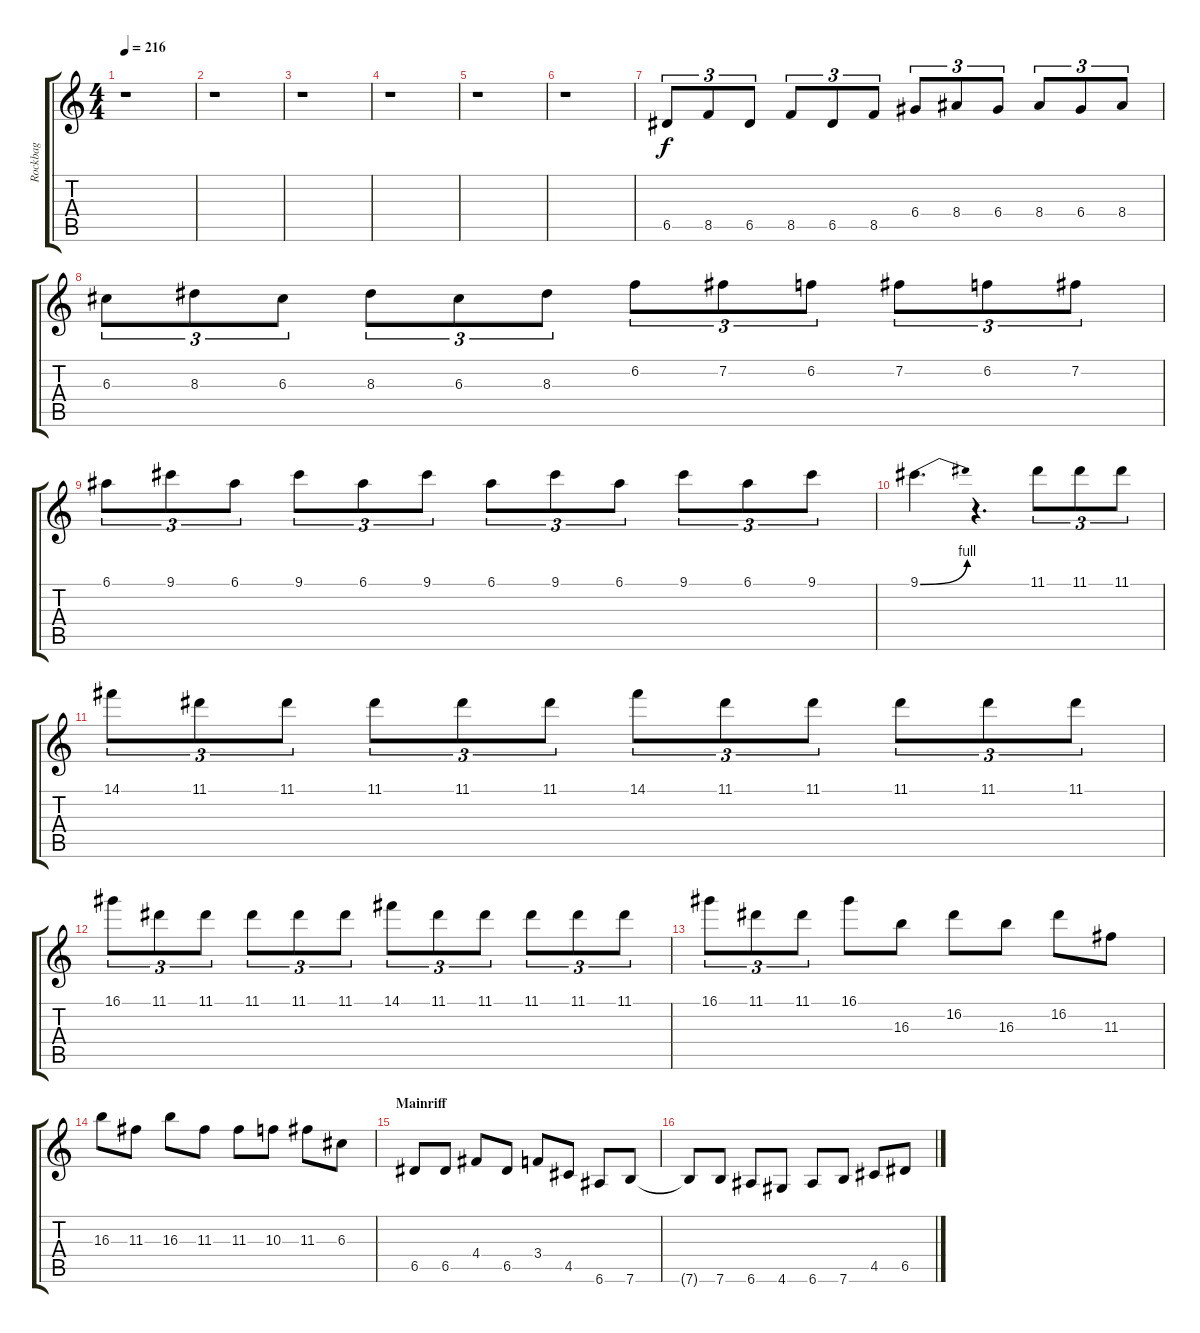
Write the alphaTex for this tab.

\track ("Rockbag" "Rockbag") {instrument overdrivenguitar}
\staff {score tabs}
\tuning (E4 B3 G3 D3 A2 E2) {hide}
\ts (4 4)
\tempo 216
\clef g2
\ks c
r.1{dy f} |
r.1 |
r.1 |
r.1 |
r.1 |
r.1 |
6.5.8{tu (3 2)} 8.5.8{tu (3 2)} 6.5.8{tu (3 2)} 8.5.8{tu (3 2)} 6.5.8{tu (3 2)} 8.5.8{tu (3 2)} 6.4.8{tu (3 2)} 8.4.8{tu (3 2)} 6.4.8{tu (3 2)} 8.4.8{tu (3 2)} 6.4.8{tu (3 2)} 8.4.8{tu (3 2)} |
6.3.8{tu (3 2)} 8.3.8{tu (3 2)} 6.3.8{tu (3 2)} 8.3.8{tu (3 2)} 6.3.8{tu (3 2)} 8.3.8{tu (3 2)} 6.2.8{tu (3 2)} 7.2.8{tu (3 2)} 6.2.8{tu (3 2)} 7.2.8{tu (3 2)} 6.2.8{tu (3 2)} 7.2.8{tu (3 2)} |
6.1.8{tu (3 2)} 9.1.8{tu (3 2)} 6.1.8{tu (3 2)} 9.1.8{tu (3 2)} 6.1.8{tu (3 2)} 9.1.8{tu (3 2)} 6.1.8{tu (3 2)} 9.1.8{tu (3 2)} 6.1.8{tu (3 2)} 9.1.8{tu (3 2)} 6.1.8{tu (3 2)} 9.1.8{tu (3 2)} |
9.1{be (bend 0 0 60 4)}.4{d} r.4{d} 11.1.8{tu (3 2)} 11.1.8{tu (3 2)} 11.1.8{tu (3 2)} |
14.1.8{tu (3 2)} 11.1.8{tu (3 2)} 11.1.8{tu (3 2)} 11.1.8{tu (3 2)} 11.1.8{tu (3 2)} 11.1.8{tu (3 2)} 14.1.8{tu (3 2)} 11.1.8{tu (3 2)} 11.1.8{tu (3 2)} 11.1.8{tu (3 2)} 11.1.8{tu (3 2)} 11.1.8{tu (3 2)} |
16.1.8{tu (3 2)} 11.1.8{tu (3 2)} 11.1.8{tu (3 2)} 11.1.8{tu (3 2)} 11.1.8{tu (3 2)} 11.1.8{tu (3 2)} 14.1.8{tu (3 2)} 11.1.8{tu (3 2)} 11.1.8{tu (3 2)} 11.1.8{tu (3 2)} 11.1.8{tu (3 2)} 11.1.8{tu (3 2)} |
16.1.8{tu (3 2)} 11.1.8{tu (3 2)} 11.1.8{tu (3 2)} 16.1.8 16.3.8 16.2.8 16.3.8 16.2.8 11.3.8 |
16.3.8 11.3.8 16.3.8 11.3.8 11.3.8 10.3.8 11.3.8 6.3.8 |
\section ("" "Mainriff")
6.5.8 6.5.8 4.4.8 6.5.8 3.4.8 4.5.8 6.6.8 7.6.8 |
7.6{t}.8 7.6.8 6.6.8 4.6.8 6.6.8 7.6.8 4.5.8 6.5.8
